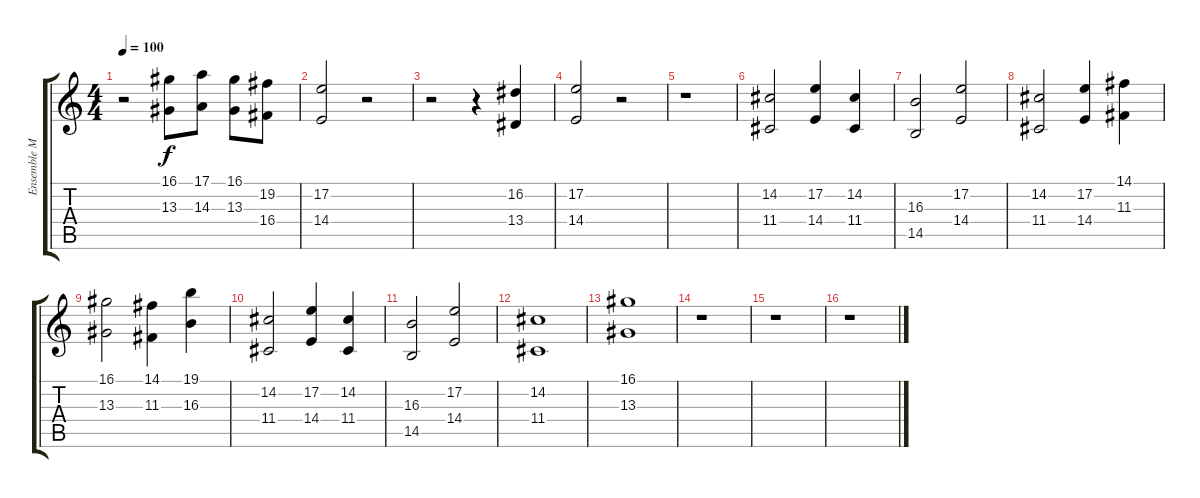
\track ("Ensemble Melody" "Ensemble M") {instrument stringensemble1}
\staff {score tabs}
\tuning (E4 B3 G3 D3 A2 E2) {hide}
\ts (4 4)
\tempo 100
\clef g2
\ks c
r.2{dy f} (16.1 13.3).8 (17.1 14.3).8 (16.1 13.3).8 (19.2 16.4).8 |
(17.2 14.4).2 r.2 |
r.2 r.4 (16.2 13.4).4 |
(17.2 14.4).2 r.2 |
r.1 |
\section ("" "")
(14.2 11.4).2 (17.2 14.4).4 (14.2 11.4).4 |
(16.3 14.5).2 (17.2 14.4).2 |
(14.2 11.4).2 (17.2 14.4).4 (14.1 11.3).4 |
(16.1 13.3).2 (14.1 11.3).4 (19.1 16.3).4 |
(14.2 11.4).2 (17.2 14.4).4 (14.2 11.4).4 |
(16.3 14.5).2 (17.2 14.4).2 |
(14.2 11.4).1 |
(16.1 13.3).1 |
\section ("" "")
r.1 |
r.1 |
r.1
